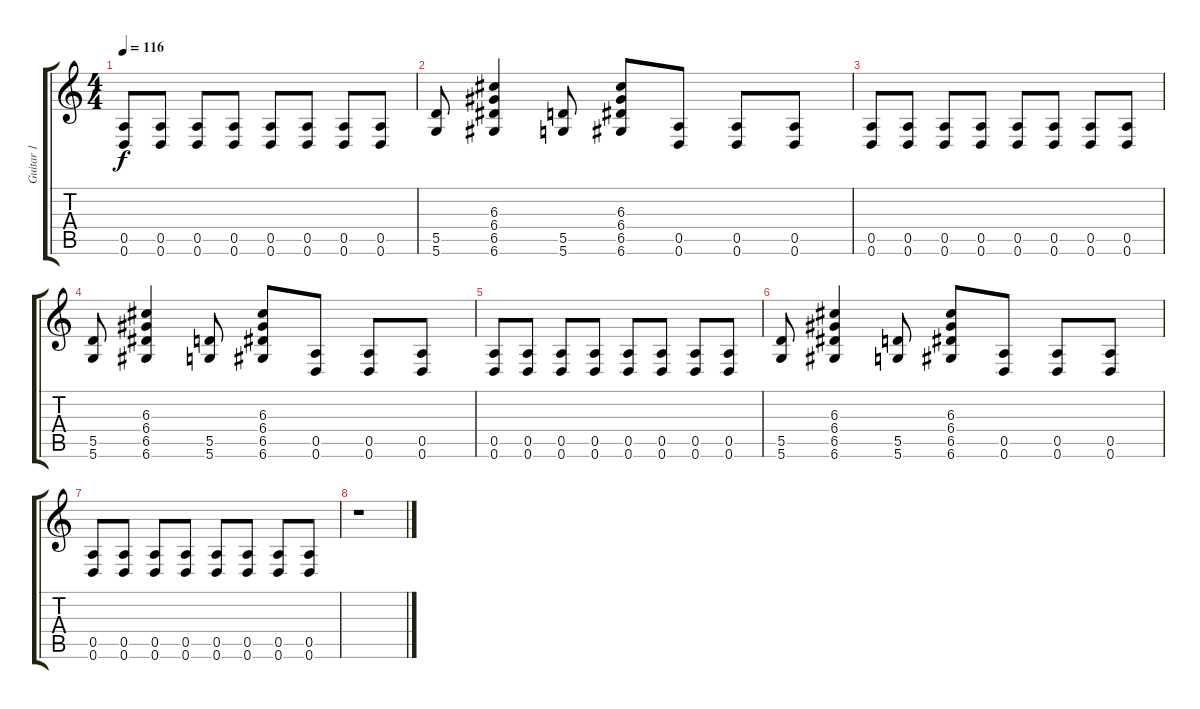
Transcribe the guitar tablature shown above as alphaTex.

\track ("Guitar 1" "Guitar 1") {instrument acousticguitarsteel}
\staff {score tabs}
\tuning (E4 B3 G3 D3 A2 D2) {hide}
\ts (4 4)
\tempo 116
\clef g2
\ks c
(0.5 0.6).8{dy f} (0.5 0.6).8 (0.5 0.6).8 (0.5 0.6).8 (0.5 0.6).8 (0.5 0.6).8 (0.5 0.6).8 (0.5 0.6).8 |
(5.5 5.6).8 (6.3 6.4 6.5 6.6).4 (5.5 5.6).8 (6.3 6.4 6.5 6.6).8 (0.5 0.6).8 (0.5 0.6).8 (0.5 0.6).8 |
(0.5 0.6).8 (0.5 0.6).8 (0.5 0.6).8 (0.5 0.6).8 (0.5 0.6).8 (0.5 0.6).8 (0.5 0.6).8 (0.5 0.6).8 |
(5.5 5.6).8 (6.3 6.4 6.5 6.6).4 (5.5 5.6).8 (6.3 6.4 6.5 6.6).8 (0.5 0.6).8 (0.5 0.6).8 (0.5 0.6).8 |
(0.5 0.6).8 (0.5 0.6).8 (0.5 0.6).8 (0.5 0.6).8 (0.5 0.6).8 (0.5 0.6).8 (0.5 0.6).8 (0.5 0.6).8 |
(5.5 5.6).8 (6.3 6.4 6.5 6.6).4 (5.5 5.6).8 (6.3 6.4 6.5 6.6).8 (0.5 0.6).8 (0.5 0.6).8 (0.5 0.6).8 |
(0.5 0.6).8 (0.5 0.6).8 (0.5 0.6).8 (0.5 0.6).8 (0.5 0.6).8 (0.5 0.6).8 (0.5 0.6).8 (0.5 0.6).8 |
r.1
